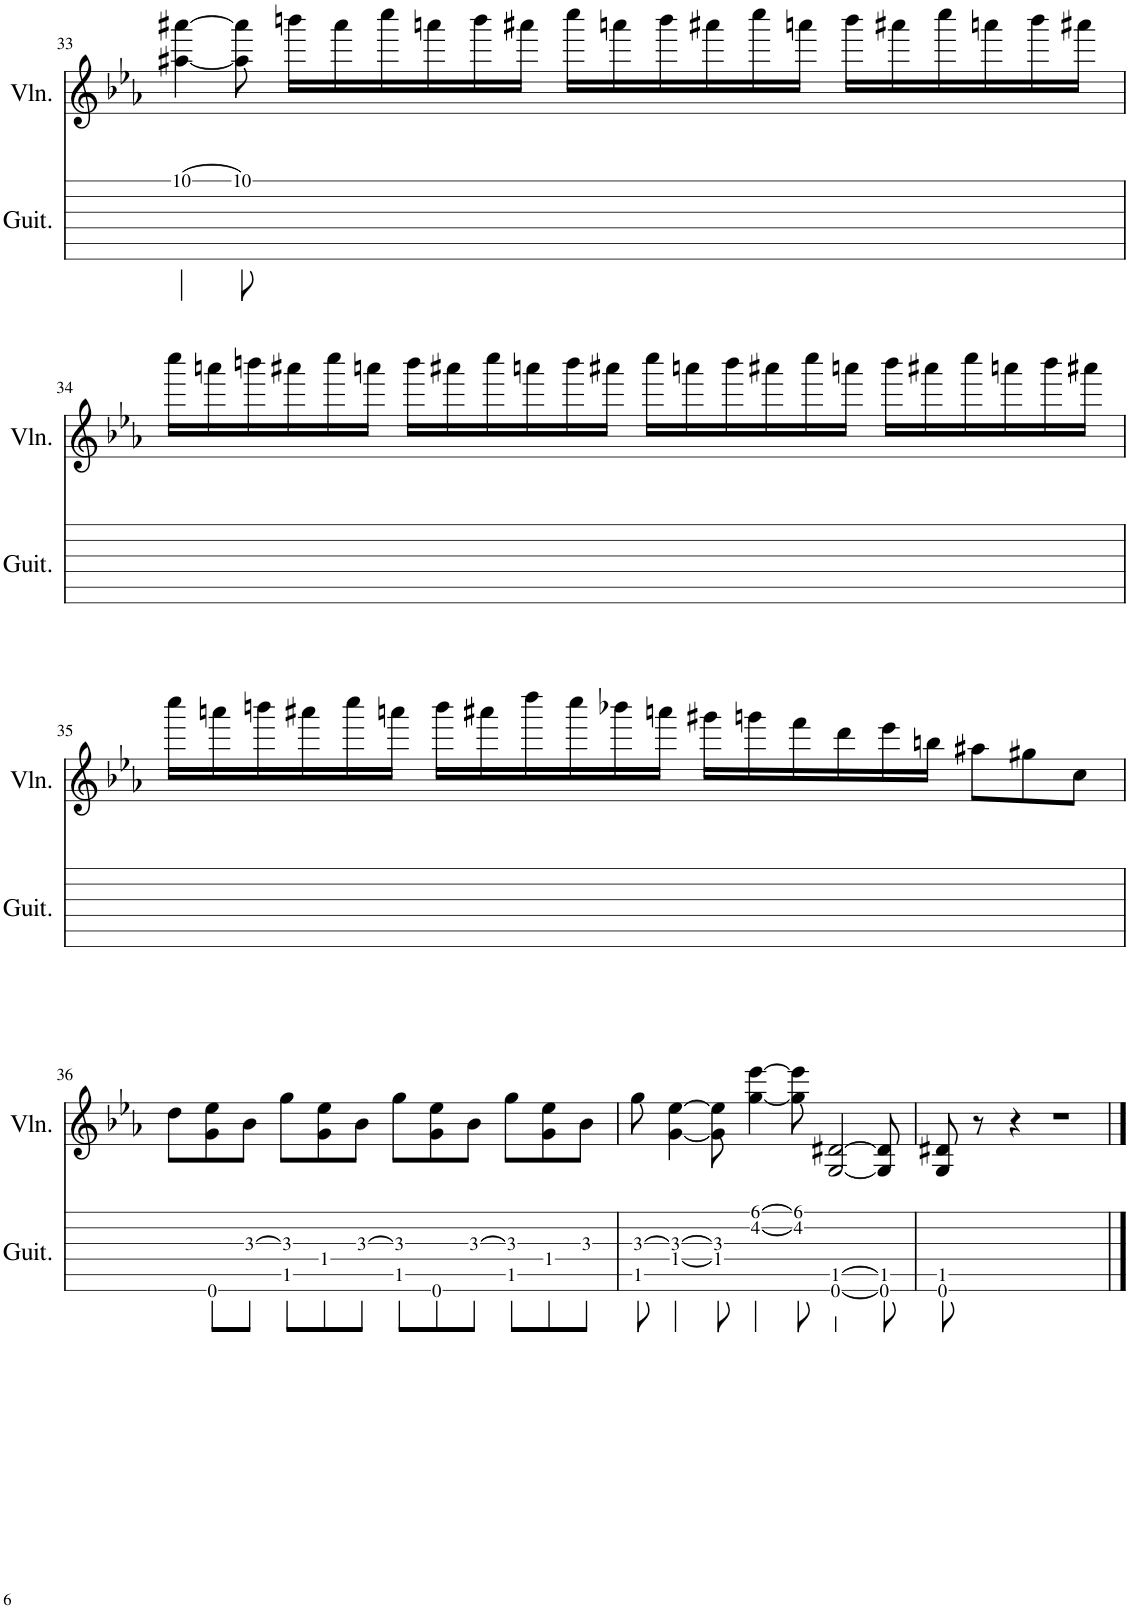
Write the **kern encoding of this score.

**kern	**kern
*part2	*part1
*staff2	*staff1
*I"Guitarra clásica	*I"Violín
*I'Guit.	*I'Vln.
!!LO:PB:g=z
*	*clefG2
*k[b-e-a-]	*k[b-e-a-]
*M12/8	*M12/8
=33	=33
[4dd\	[4aa#X\ [4aaa#X\
8dd\]	8aa#\] 8aaa#\]
8r	16bbbn\LL
.	16aaa#\
1r	16cccc\
.	16aaan\
.	16bbb\
.	16aaa#X\JJ
.	16cccc\LL
.	16aaan\
.	16bbb\
.	16aaa#X\
.	16cccc\
.	16aaan\JJ
.	16bbb\LL
.	16aaa#X\
.	16cccc\
.	16aaan\
.	16bbb\
.	16aaa#X\JJ
!!LO:LB:g=z
=34	=34
1.r	16cccc\LL
.	16aaan\
.	16bbbn\
.	16aaa#X\
.	16cccc\
.	16aaan\JJ
.	16bbb\LL
.	16aaa#X\
.	16cccc\
.	16aaan\
.	16bbb\
.	16aaa#X\JJ
.	16cccc\LL
.	16aaan\
.	16bbb\
.	16aaa#X\
.	16cccc\
.	16aaan\JJ
.	16bbb\LL
.	16aaa#X\
.	16cccc\
.	16aaan\
.	16bbb\
.	16aaa#X\JJ
!!LO:LB:g=z
=35	=35
1.r	16cccc\LL
.	16aaan\
.	16bbbn\
.	16aaa#X\
.	16cccc\
.	16aaan\JJ
.	16bbb\LL
.	16aaa#X\
.	16dddd\
.	16cccc\
.	16bbb-X\
.	16aaan\JJ
.	16ggg#X\LL
.	16gggn\
.	16fff\
.	16ddd\
.	16eee-\
.	16bbn\JJ
.	8aa#X\L
.	8gg#X\
.	8cc\J
!!LO:LB:g=z
=36	=36
8r	8dd\L
8EE-\L	8g\ 8ee-\
[8B-\J	8b-\J
8BB-\ 8B-\]L	8gg\L
8E-\	8g\ 8ee-\
[8B-\J	8b-\J
8BB-\ 8B-\]L	8gg\L
8EE-\	8g\ 8ee-\
[8B-\J	8b-\J
8BB-\ 8B-\]L	8gg\L
8E-\	8g\ 8ee-\
8B-\J	8b-\J
=37	=37
8BB-\ [8B-\	8gg\
[4E-\ 4B-\_	[4g\ [4ee-\
8E-\] 8B-\]	8g\] 8ee-\]
[4e-\ [4b-\	[4gg\ [4eee-\
8e-\] 8b-\]	8gg\] 8eee-\]
[2EE-\ [2BB-\	[2G/ [2d#X/
8EE-\] 8BB-\]	8G/] 8d#/]
=38	=38
8EE-\ 8BB-\	8G/ 8d#X/
8r	8r
4r	4r
1r	1r
==	==
*-	*-
